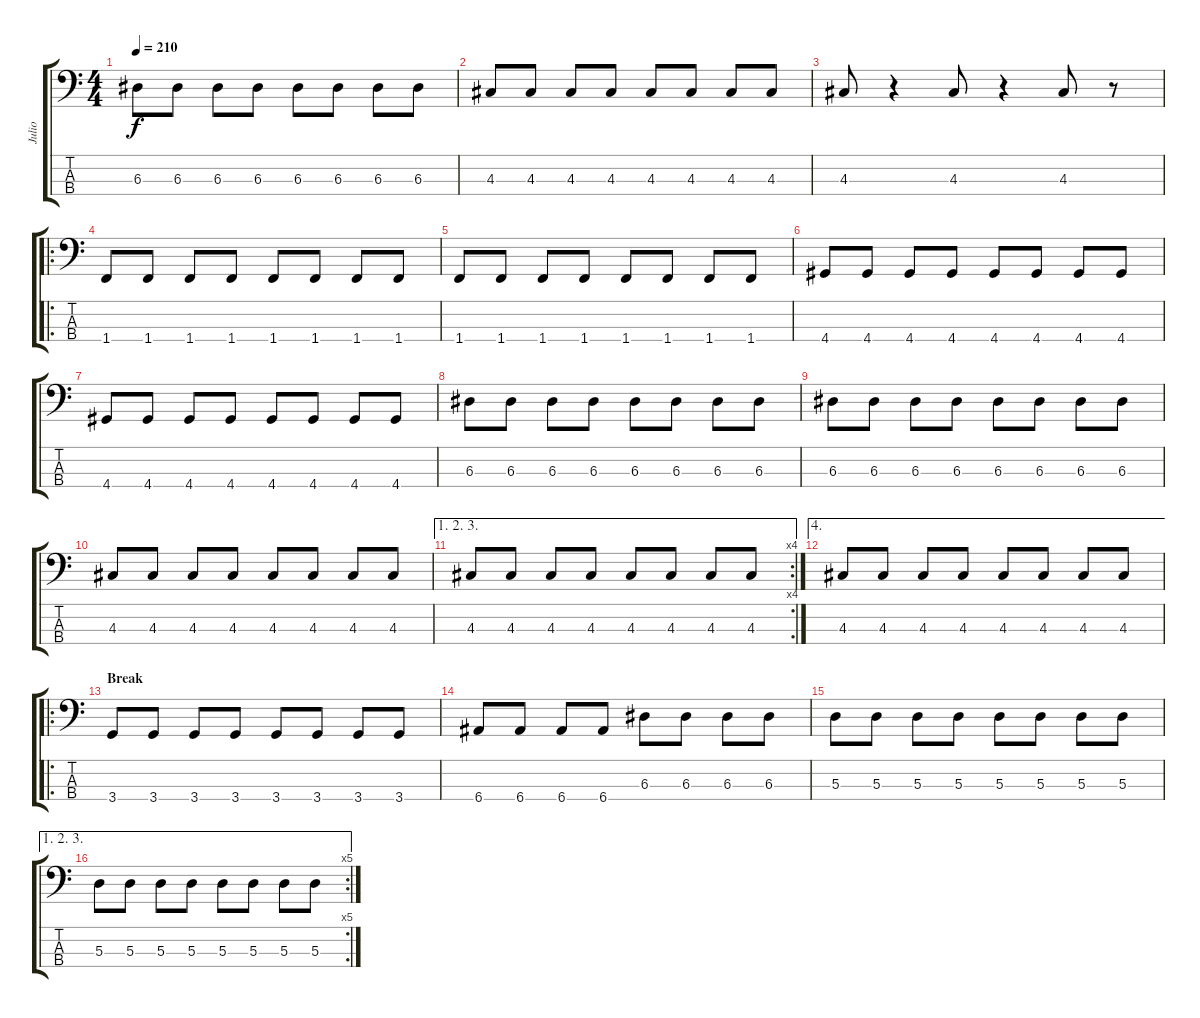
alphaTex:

\track ("Julio" "Julio") {instrument electricbassfinger}
\staff {score tabs}
\tuning (G2 D2 A1 E1) {hide}
\ts (4 4)
\tempo 210
\clef f4
\ks c
6.3.8{dy f} 6.3.8 6.3.8 6.3.8 6.3.8 6.3.8 6.3.8 6.3.8 |
4.3.8 4.3.8 4.3.8 4.3.8 4.3.8 4.3.8 4.3.8 4.3.8 |
4.3.8 r.4 4.3.8 r.4 4.3.8 r.8 |
\ro
1.4.8 1.4.8 1.4.8 1.4.8 1.4.8 1.4.8 1.4.8 1.4.8 |
1.4.8 1.4.8 1.4.8 1.4.8 1.4.8 1.4.8 1.4.8 1.4.8 |
4.4.8 4.4.8 4.4.8 4.4.8 4.4.8 4.4.8 4.4.8 4.4.8 |
4.4.8 4.4.8 4.4.8 4.4.8 4.4.8 4.4.8 4.4.8 4.4.8 |
6.3.8 6.3.8 6.3.8 6.3.8 6.3.8 6.3.8 6.3.8 6.3.8 |
6.3.8 6.3.8 6.3.8 6.3.8 6.3.8 6.3.8 6.3.8 6.3.8 |
4.3.8 4.3.8 4.3.8 4.3.8 4.3.8 4.3.8 4.3.8 4.3.8 |
\ae (1 2 3)
\rc 4
4.3.8 4.3.8 4.3.8 4.3.8 4.3.8 4.3.8 4.3.8 4.3.8 |
\ae 4
4.3.8 4.3.8 4.3.8 4.3.8 4.3.8 4.3.8 4.3.8 4.3.8 |
\ro
\section ("" "Break")
3.4.8 3.4.8 3.4.8 3.4.8 3.4.8 3.4.8 3.4.8 3.4.8 |
6.4.8 6.4.8 6.4.8 6.4.8 6.3.8 6.3.8 6.3.8 6.3.8 |
5.3.8 5.3.8 5.3.8 5.3.8 5.3.8 5.3.8 5.3.8 5.3.8 |
\ae (1 2 3)
\rc 5
5.3.8 5.3.8 5.3.8 5.3.8 5.3.8 5.3.8 5.3.8 5.3.8
